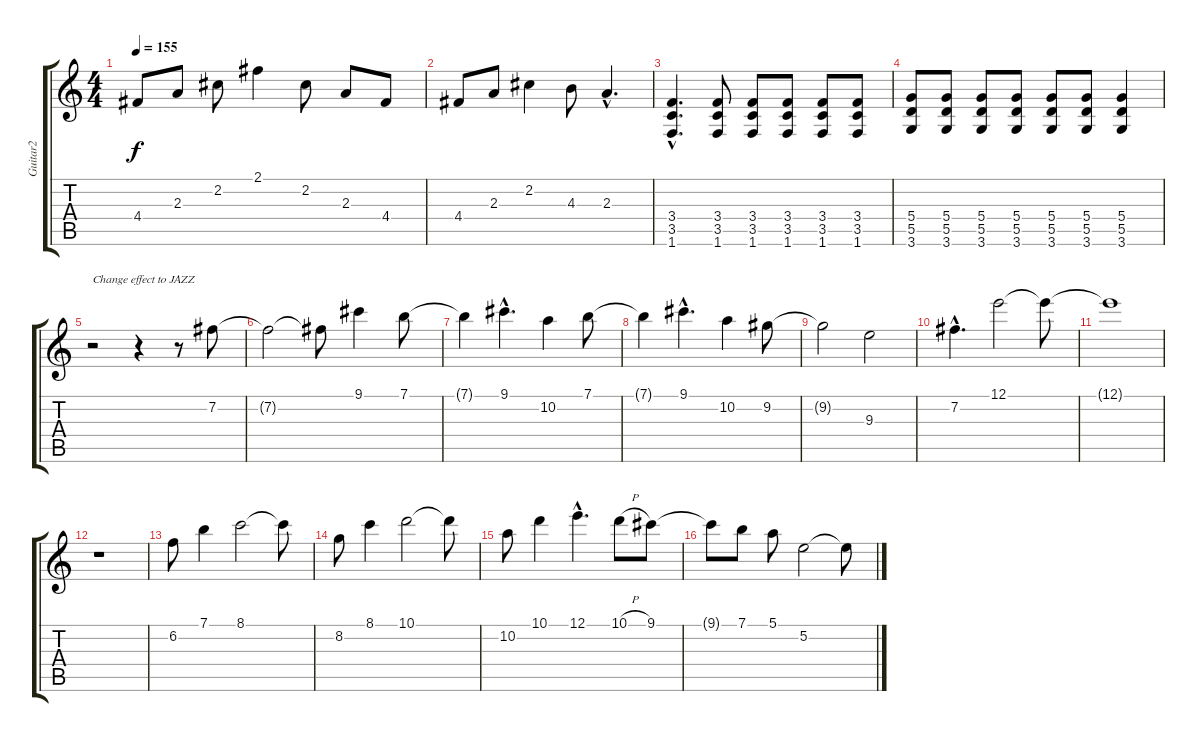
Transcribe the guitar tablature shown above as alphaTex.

\track ("Guitar2" "Guitar2") {instrument distortionguitar}
\staff {score tabs}
\tuning (E4 B3 G3 D3 A2 E2) {hide}
\ts (4 4)
\tempo 155
\clef g2
\ks c
4.4.8{dy f} 2.3.8 2.2.8 2.1.4 2.2.8 2.3.8 4.4.8 |
4.4.8 2.3.8 2.2.4 4.3.8 2.3{hac}.4{d} |
(3.4{hac} 3.5{hac} 1.6{hac}).4{d} (3.4 3.5 1.6).8 (3.4 3.5 1.6).8 (3.4 3.5 1.6).8 (3.4 3.5 1.6).8 (3.4 3.5 1.6).8 |
(5.4 5.5 3.6).8 (5.4 5.5 3.6).8 (5.4 5.5 3.6).8 (5.4 5.5 3.6).8 (5.4 5.5 3.6).8 (5.4 5.5 3.6).8 (5.4 5.5 3.6).4 |
r.2{txt "Change effect to JAZZ" instrument electricguitarjazz} r.4 r.8 7.2.8 |
7.2{t}.2{instrument electricguitarjazz} 7.2{t}.8 9.1.4 7.1.8 |
7.1{t}.4{instrument electricguitarjazz} 9.1{hac}.4{d} 10.2.4 7.1.8 |
7.1{t}.4{instrument electricguitarjazz} 9.1{hac}.4{d} 10.2.4 9.2.8 |
9.2{t}.2{instrument electricguitarjazz} 9.3.2 |
7.2{hac}.4{d instrument electricguitarjazz} 12.1.2 12.1{t}.8 |
12.1{t}.1{instrument electricguitarjazz} |
r.1 |
6.2.8{instrument electricguitarjazz} 7.1.4 8.1.2 8.1{t}.8 |
8.2.8{instrument electricguitarjazz} 8.1.4 10.1.2 10.1{t}.8 |
10.2.8{instrument electricguitarjazz} 10.1.4 12.1{hac}.4{d} 10.1{h}.8 9.1.8 |
9.1{t}.8{instrument electricguitarjazz} 7.1.8 5.1.8 5.2.2 5.2{t}.8
